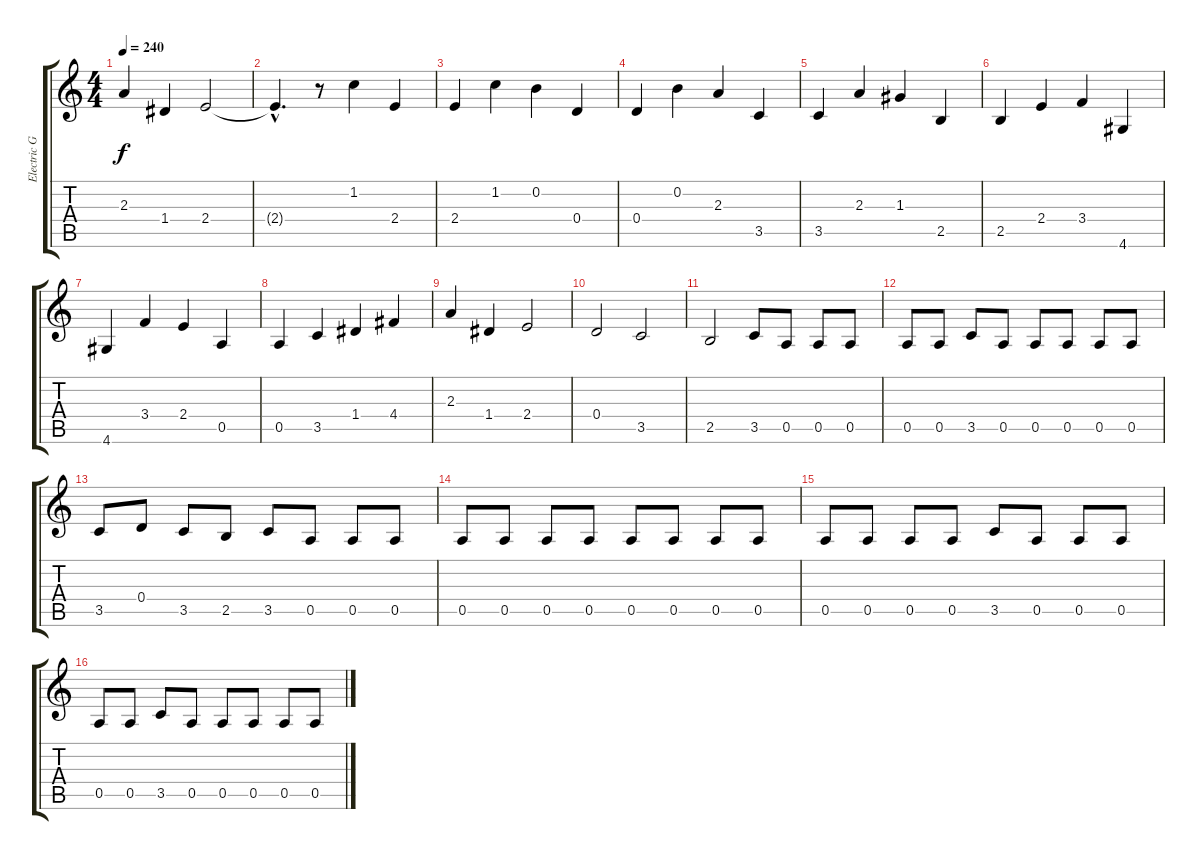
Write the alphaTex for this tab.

\track ("Electric Guitar 3" "Electric G") {instrument overdrivenguitar}
\staff {score tabs}
\tuning (E4 B3 G3 D3 A2 E2) {hide}
\ts (4 4)
\tempo 240
\clef g2
\ks c
2.3.4{dy f} 1.4.4 2.4.2 |
2.4{hac t}.4{d} r.8 1.2.4 2.4.4 |
2.4.4 1.2.4 0.2.4 0.4.4 |
0.4.4 0.2.4 2.3.4 3.5.4 |
3.5.4 2.3.4 1.3.4 2.5.4 |
2.5.4 2.4.4 3.4.4 4.6.4 |
4.6.4 3.4.4 2.4.4 0.5.4 |
0.5.4 3.5.4 1.4.4 4.4.4 |
2.3.4 1.4.4 2.4.2 |
0.4.2 3.5.2 |
2.5.2 3.5.8 0.5.8 0.5.8 0.5.8 |
0.5.8 0.5.8 3.5.8 0.5.8 0.5.8 0.5.8 0.5.8 0.5.8 |
3.5.8 0.4.8 3.5.8 2.5.8 3.5.8 0.5.8 0.5.8 0.5.8 |
0.5.8 0.5.8 0.5.8 0.5.8 0.5.8 0.5.8 0.5.8 0.5.8 |
0.5.8 0.5.8 0.5.8 0.5.8 3.5.8 0.5.8 0.5.8 0.5.8 |
0.5.8 0.5.8 3.5.8 0.5.8 0.5.8 0.5.8 0.5.8 0.5.8
